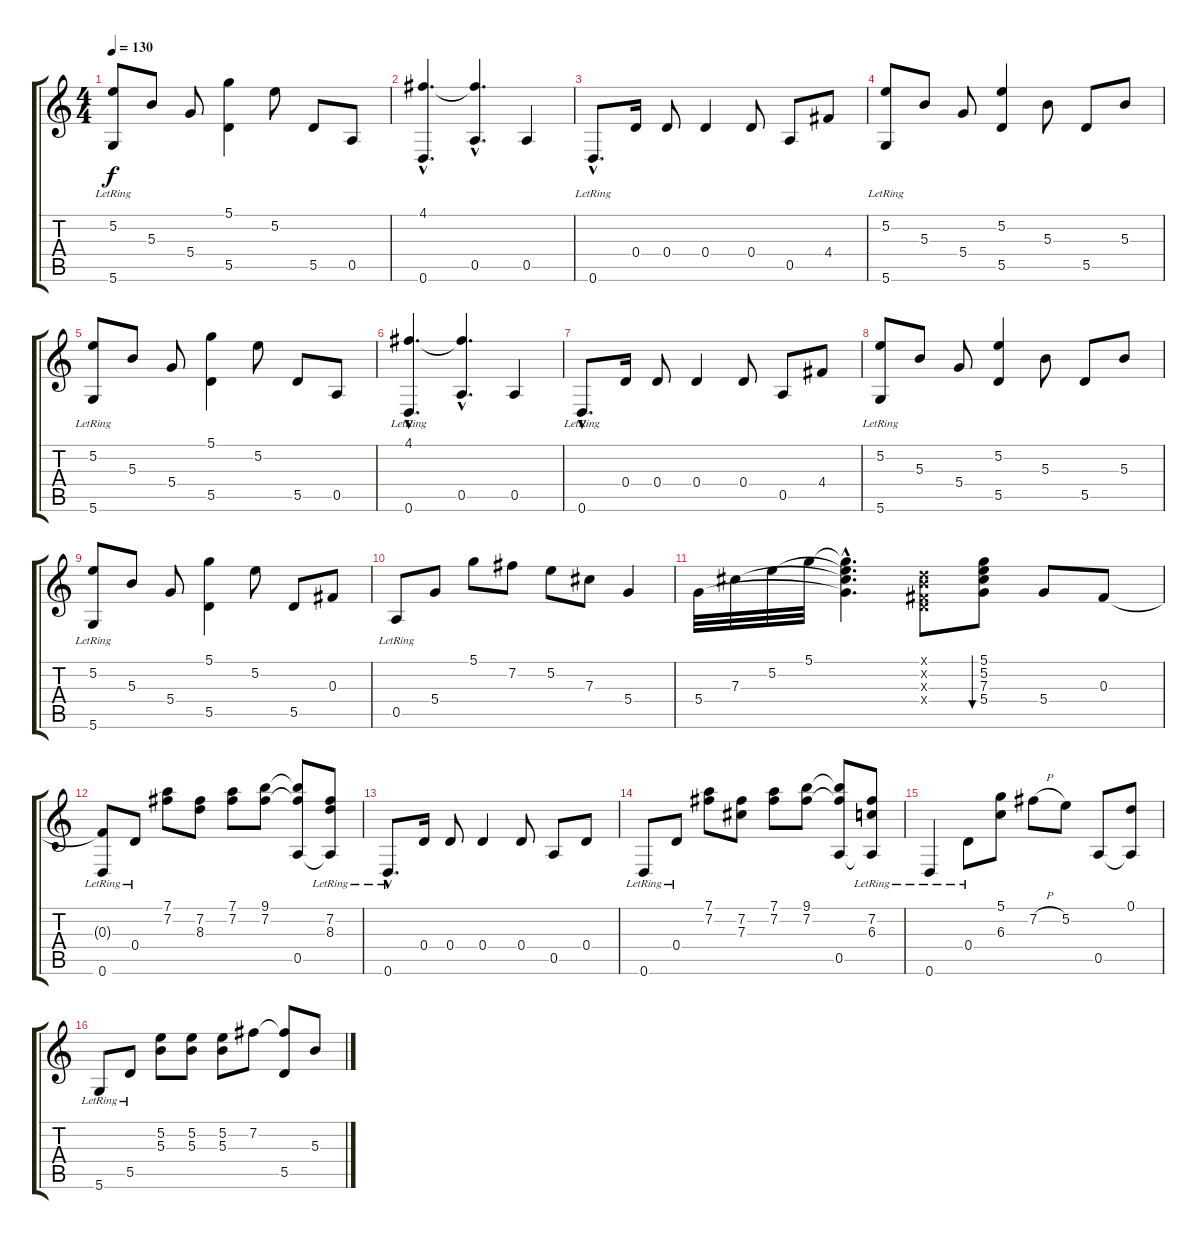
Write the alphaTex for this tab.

\track "" {instrument acousticguitarnylon}
\staff {score tabs}
\tuning (D4 B3 Gb3 D3 A2 D2) {hide}
\ts (4 4)
\tempo 130
\clef g2
\ks c
(5.2 5.6{lr}).8{dy f} 5.3.8 5.4.8 (5.1 5.5).4 5.2.8 5.5.8 0.5.8 |
(4.1{hac} 0.6{hac}).4{d} (4.1{hac t} 0.5{hac}).4{d} 0.5.4 |
0.6{hac lr}.8{d} 0.4.16 0.4.8 0.4.4 0.4.8 0.5.8 4.4.8 |
(5.2 5.6{lr}).8 5.3.8 5.4.8 (5.2 5.5).4 5.3.8 5.5.8 5.3.8 |
(5.2 5.6{lr}).8 5.3.8 5.4.8 (5.1 5.5).4 5.2.8 5.5.8 0.5.8 |
(4.1{hac} 0.6{hac lr}).4{d} (4.1{hac t} 0.5{hac}).4{d} 0.5.4 |
0.6{hac lr}.8{d} 0.4.16 0.4.8 0.4.4 0.4.8 0.5.8 4.4.8 |
(5.2 5.6{lr}).8 5.3.8 5.4.8 (5.2 5.5).4 5.3.8 5.5.8 5.3.8 |
(5.2 5.6{lr}).8 5.3.8 5.4.8 (5.1 5.5).4 5.2.8 5.5.8 0.3.8 |
0.5{lr}.8 5.4.8 5.1.8 7.2.8 5.2.8 7.3.8 5.4.4 |
5.4.32 7.3.32 5.2.32 5.1.32 (5.1{hac t} 5.2{hac t} 7.3{hac t} 5.4{hac t}).4{d} (0.1{x} 0.2{x} 0.3{x} 0.4{x}).8 (5.1 5.2 7.3 5.4).8{bu 60} 5.4.8 0.3.8 |
(0.3{t} 0.6{lr}).8 0.4{lr}.8 (7.1 7.2).8 (7.2 8.3).8 (7.1 7.2).8 (9.1 7.2).8 (9.1{t} 7.2{t} 0.5).8 (7.2{lr} 8.3{lr} 0.5{t}).8 |
0.6{hac lr}.8{d} 0.4.16 0.4.8 0.4.4 0.4.8 0.5.8 0.4.8 |
0.6{lr}.8 0.4{lr}.8 (7.1 7.2).8 (7.2 7.3).8 (7.1 7.2).8 (9.1 7.2).8 (9.1{t} 7.2{t} 0.5).8 (7.2{lr} 6.3{lr} 0.5{t}).8 |
0.6{lr}.4 0.4{lr}.8 (5.1 6.3).8 7.2{h}.8 5.2.8 0.5.8 (0.1 0.5{t}).8 |
5.6{lr}.8 5.5{lr}.8 (5.2 5.3).8 (5.2 5.3).8 (5.2 5.3).8 7.2.8 (7.2{t} 5.5).8 5.3.8
